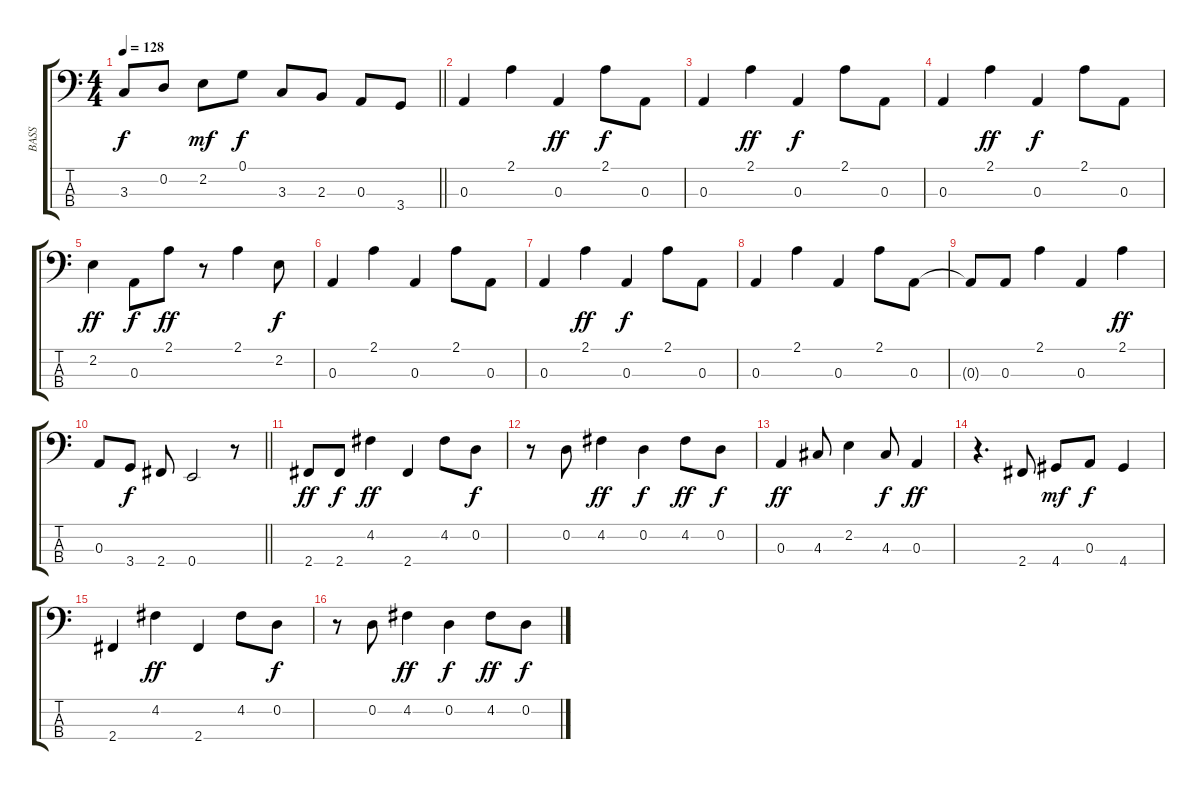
\track ("BASS" "BASS") {instrument electricbassfinger}
\staff {score tabs}
\tuning (G2 D2 A1 E1) {hide}
\ts (4 4)
\tempo 128
\clef f4
\barLineRight lightlight
\ks c
3.3.8{dy f} 0.2.8 2.2.8{dy mf} 0.1.8{dy f} 3.3.8 2.3.8 0.3.8 3.4.8 |
0.3.4 2.1.4 0.3.4{dy ff} 2.1.8{dy f} 0.3.8 |
0.3.4 2.1.4{dy ff} 0.3.4{dy f} 2.1.8 0.3.8 |
0.3.4 2.1.4{dy ff} 0.3.4{dy f} 2.1.8 0.3.8 |
2.2.4{dy ff} 0.3.8{dy f} 2.1.8{dy ff} r.8 2.1.4 2.2.8{dy f} |
0.3.4 2.1.4 0.3.4 2.1.8 0.3.8 |
0.3.4 2.1.4{dy ff} 0.3.4{dy f} 2.1.8 0.3.8 |
0.3.4 2.1.4 0.3.4 2.1.8 0.3.8 |
0.3{t}.8 0.3.8 2.1.4 0.3.4 2.1.4{dy ff} |
\barLineRight lightlight
0.3.8 3.4.8{dy f} 2.4.8 0.4.2 r.8 |
2.4.8{dy ff} 2.4.8{dy f} 4.2.4{dy ff} 2.4.4 4.2.8 0.2.8{dy f} |
r.8 0.2.8 4.2.4{dy ff} 0.2.4{dy f} 4.2.8{dy ff} 0.2.8{dy f} |
0.3.4{dy ff} 4.3.8 2.2.4 4.3.8{dy f} 0.3.4{dy ff} |
r.4{d} 2.4.8 4.4.8{dy mf} 0.3.8{dy f} 4.4.4 |
2.4.4 4.2.4{dy ff} 2.4.4 4.2.8 0.2.8{dy f} |
r.8 0.2.8 4.2.4{dy ff} 0.2.4{dy f} 4.2.8{dy ff} 0.2.8{dy f}
